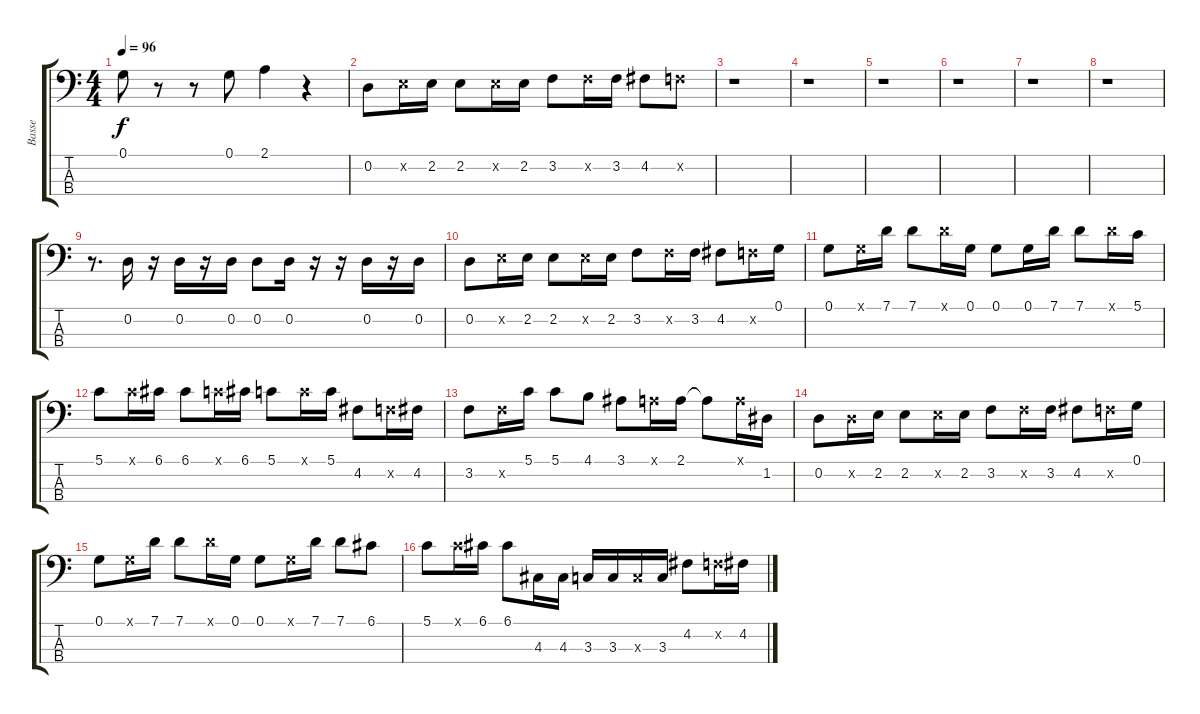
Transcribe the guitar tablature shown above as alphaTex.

\track ("Basse" "Basse") {instrument acousticguitarnylon}
\staff {score tabs}
\tuning (G2 D2 A1 E1) {hide}
\ts (4 4)
\tempo 96
\clef f4
\ks c
0.1.8{dy f} r.8 r.8 0.1.8 2.1.4 r.4 |
0.2.8 2.2{x}.16 2.2.16 2.2.8 2.2{x}.16 2.2.16 3.2.8 3.2{x}.16 3.2.16 4.2.8 3.2{x}.8 |
r.1 |
r.1 |
r.1 |
r.1 |
r.1 |
r.1 |
r.8{d} 0.2.16 r.16 0.2.16 r.16 0.2.16 0.2.8 0.2.16 r.16 r.16 0.2.16 r.16 0.2.16 |
0.2.8 2.2{x}.16 2.2.16 2.2.8 2.2{x}.16 2.2.16 3.2.8 3.2{x}.16 3.2.16 4.2.8 3.2{x}.16 0.1.16 |
0.1.8 0.1{x}.16 7.1.16 7.1.8 7.1{x}.16 0.1.16 0.1.8 0.1.16 7.1.16 7.1.8 7.1{x}.16 5.1.16 |
5.1.8 5.1{x}.16 6.1.16 6.1.8 5.1{x}.16 6.1.16 5.1.8 5.1{x}.16 5.1.16 4.2.8 3.2{x}.16 4.2.16 |
3.2.8 3.2{x}.16 5.1.16 5.1.8 4.1.8 3.1.8 2.1{x}.16 2.1.16 2.1{t}.8 2.1{x}.16 1.2.16 |
0.2.8 0.2{x}.16 2.2.16 2.2.8 2.2{x}.16 2.2.16 3.2.8 3.2{x}.16 3.2.16 4.2.8 3.2{x}.16 0.1.16 |
0.1.8 0.1{x}.16 7.1.16 7.1.8 7.1{x}.16 0.1.16 0.1.8 0.1{x}.16 7.1.16 7.1.8 6.1.8 |
5.1.8 5.1{x}.16 6.1.16 6.1.8 4.3.16 4.3.16 3.3.16 3.3.16 3.3{x}.16 3.3.16 4.2.8 3.2{x}.16 4.2.16
